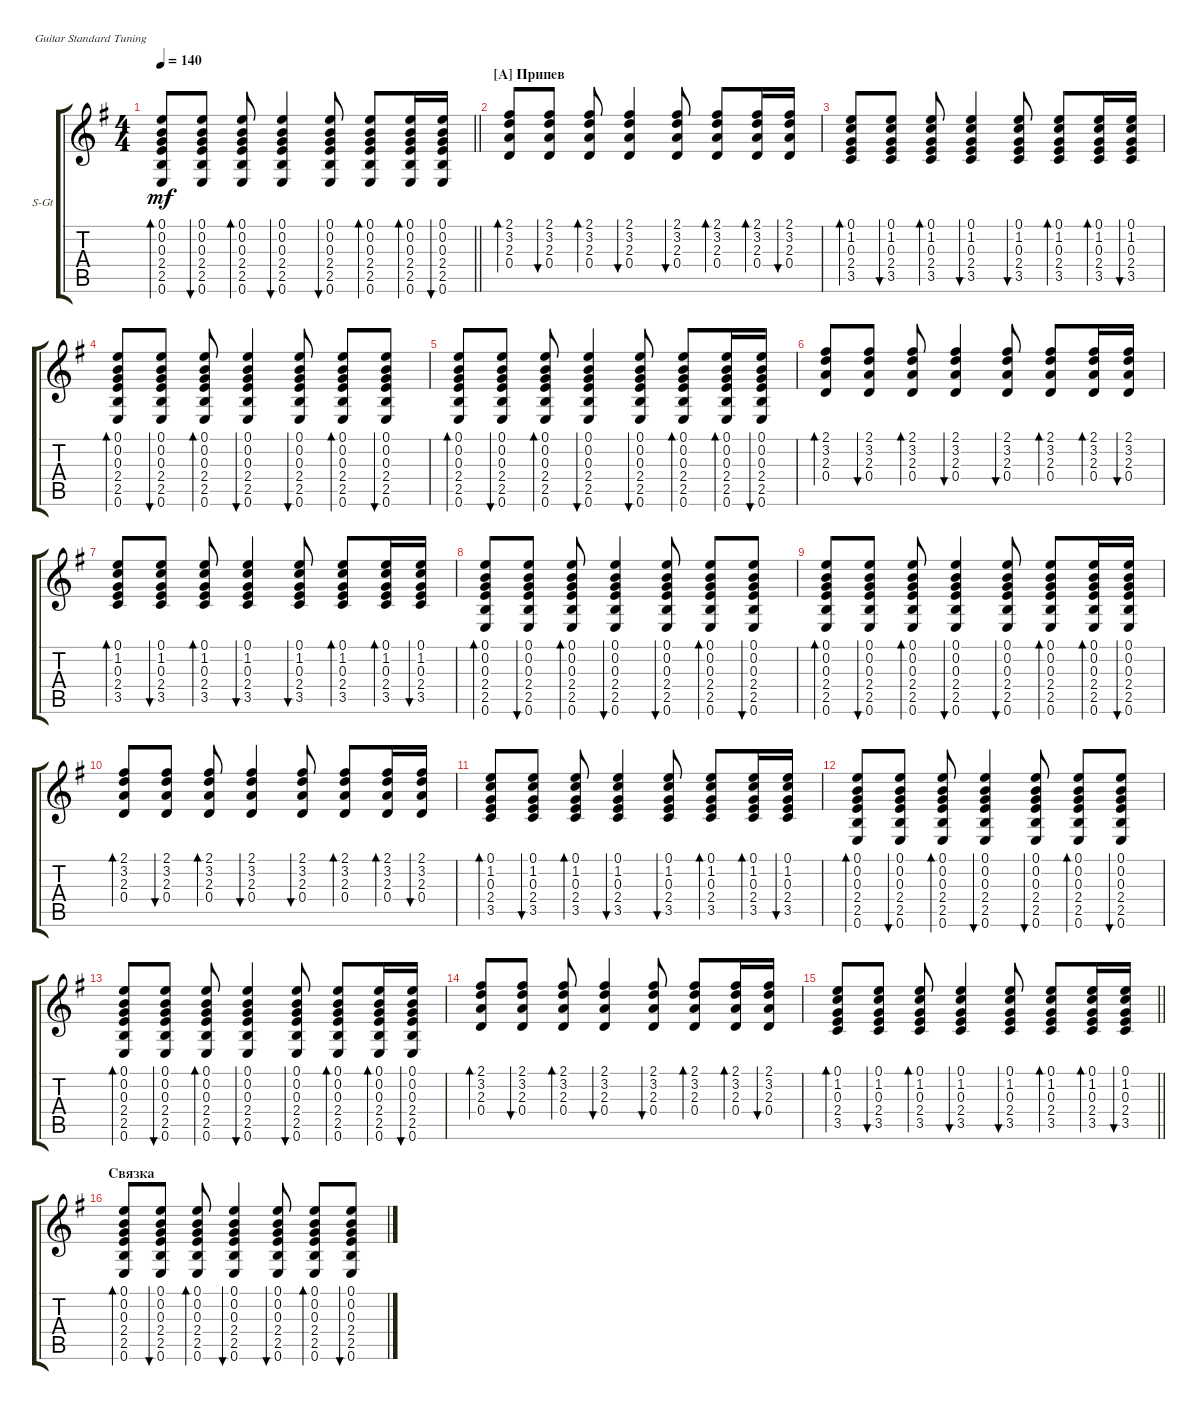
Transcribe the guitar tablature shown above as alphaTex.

\defaultSystemsLayout 4
\bracketExtendMode groupsimilarinstruments
\firstSystemTrackNameOrientation horizontal
\otherSystemsTrackNameOrientation horizontal
\track ("АКУСТИКА" "S-Gt") {instrument acousticguitarsteel}
\staff {score tabs}
\tuning (E4 B3 G3 D3 A2 E2)
\ts (4 4)
\tempo 140
\clef g2
\barLineRight lightlight
\ks eminor
(0.6 2.5 2.4 0.3 0.2 0.1).8{bd 30 dy mf} (0.6 2.5 2.4 0.3 0.2 0.1).8{bu 30} (0.6 2.5 2.4 0.3 0.2 0.1).8{bd 30} (0.6 2.5 2.4 0.3 0.2 0.1).4{bu 30} (0.6 2.5 2.4 0.3 0.2 0.1).8{bu 30} (0.6 2.5 2.4 0.3 0.2 0.1).8{bd 30} (0.6 2.4 2.5 0.3 0.2 0.1).16{bd 30} (0.6 2.5 2.4 0.1 0.2 0.3).16{bu 30} |
\section ("A" "Припев")
(0.4 2.3 3.2 2.1).8{bd 30} (0.4 2.3 3.2 2.1).8{bu 30} (0.4 2.3 3.2 2.1).8{bd 30} (0.4 2.3 3.2 2.1).4{bu 30} (0.4 2.3 3.2 2.1).8{bu 30} (0.4 2.3 3.2 2.1).8{bd 30} (0.4 2.3 3.2 2.1).16{bd 30} (0.4 2.3 3.2 2.1).16{bu 30} |
(3.5 2.4 0.3 1.2 0.1).8{bd 30} (3.5 2.4 0.3 1.2 0.1).8{bu 30} (3.5 2.4 0.3 1.2 0.1).8{bd 30} (3.5 2.4 0.3 1.2 0.1).4{bu 30} (3.5 2.4 0.3 1.2 0.1).8{bu 30} (3.5 2.4 0.3 1.2 0.1).8{bd 30} (3.5 2.4 0.3 1.2 0.1).16{bd 30} (3.5 2.4 0.3 1.2 0.1).16{bu 30} |
(0.6 2.5 2.4 0.3 0.2 0.1).8{bd 30} (0.6 2.5 2.4 0.3 0.2 0.1).8{bu 30} (0.6 2.5 2.4 0.3 0.2 0.1).8{bd 30} (0.6 2.5 2.4 0.3 0.2 0.1).4{bu 30} (0.6 2.5 2.4 0.3 0.2 0.1).8{bu 30} (0.6 2.5 2.4 0.3 0.2 0.1).8{bd 30} (0.6 2.5 2.4 0.3 0.2 0.1).8{bu 30} |
(0.6 2.5 2.4 0.3 0.2 0.1).8{bd 30} (0.6 2.5 2.4 0.3 0.2 0.1).8{bu 30} (0.6 2.5 2.4 0.3 0.2 0.1).8{bd 30} (0.6 2.5 2.4 0.3 0.2 0.1).4{bu 30} (0.6 2.5 2.4 0.3 0.2 0.1).8{bu 30} (0.6 2.5 2.4 0.3 0.2 0.1).8{bd 30} (0.6 2.4 2.5 0.3 0.2 0.1).16{bd 30} (0.6 2.5 2.4 0.1 0.2 0.3).16{bu 30} |
(0.4 2.3 3.2 2.1).8{bd 30} (0.4 2.3 3.2 2.1).8{bu 30} (0.4 2.3 3.2 2.1).8{bd 30} (0.4 2.3 3.2 2.1).4{bu 30} (0.4 2.3 3.2 2.1).8{bu 30} (0.4 2.3 3.2 2.1).8{bd 30} (0.4 2.3 3.2 2.1).16{bd 30} (0.4 2.3 3.2 2.1).16{bu 30} |
(3.5 2.4 0.3 1.2 0.1).8{bd 30} (3.5 2.4 0.3 1.2 0.1).8{bu 30} (3.5 2.4 0.3 1.2 0.1).8{bd 30} (3.5 2.4 0.3 1.2 0.1).4{bu 30} (3.5 2.4 0.3 1.2 0.1).8{bu 30} (3.5 2.4 0.3 1.2 0.1).8{bd 30} (3.5 2.4 0.3 1.2 0.1).16{bd 30} (3.5 2.4 0.3 1.2 0.1).16{bu 30} |
(0.6 2.5 2.4 0.3 0.2 0.1).8{bd 30} (0.6 2.5 2.4 0.3 0.2 0.1).8{bu 30} (0.6 2.5 2.4 0.3 0.2 0.1).8{bd 30} (0.6 2.5 2.4 0.3 0.2 0.1).4{bu 30} (0.6 2.5 2.4 0.3 0.2 0.1).8{bu 30} (0.6 2.5 2.4 0.3 0.2 0.1).8{bd 30} (0.6 2.5 2.4 0.3 0.2 0.1).8{bu 30} |
(0.6 2.5 2.4 0.3 0.2 0.1).8{bd 30} (0.6 2.5 2.4 0.3 0.2 0.1).8{bu 30} (0.6 2.5 2.4 0.3 0.2 0.1).8{bd 30} (0.6 2.5 2.4 0.3 0.2 0.1).4{bu 30} (0.6 2.5 2.4 0.3 0.2 0.1).8{bu 30} (0.6 2.5 2.4 0.3 0.2 0.1).8{bd 30} (0.6 2.4 2.5 0.3 0.2 0.1).16{bd 30} (0.6 2.5 2.4 0.1 0.2 0.3).16{bu 30} |
(0.4 2.3 3.2 2.1).8{bd 30} (0.4 2.3 3.2 2.1).8{bu 30} (0.4 2.3 3.2 2.1).8{bd 30} (0.4 2.3 3.2 2.1).4{bu 30} (0.4 2.3 3.2 2.1).8{bu 30} (0.4 2.3 3.2 2.1).8{bd 30} (0.4 2.3 3.2 2.1).16{bd 30} (0.4 2.3 3.2 2.1).16{bu 30} |
(3.5 2.4 0.3 1.2 0.1).8{bd 30} (3.5 2.4 0.3 1.2 0.1).8{bu 30} (3.5 2.4 0.3 1.2 0.1).8{bd 30} (3.5 2.4 0.3 1.2 0.1).4{bu 30} (3.5 2.4 0.3 1.2 0.1).8{bu 30} (3.5 2.4 0.3 1.2 0.1).8{bd 30} (3.5 2.4 0.3 1.2 0.1).16{bd 30} (3.5 2.4 0.3 1.2 0.1).16{bu 30} |
(0.6 2.5 2.4 0.3 0.2 0.1).8{bd 30} (0.6 2.5 2.4 0.3 0.2 0.1).8{bu 30} (0.6 2.5 2.4 0.3 0.2 0.1).8{bd 30} (0.6 2.5 2.4 0.3 0.2 0.1).4{bu 30} (0.6 2.5 2.4 0.3 0.2 0.1).8{bu 30} (0.6 2.5 2.4 0.3 0.2 0.1).8{bd 30} (0.6 2.5 2.4 0.3 0.2 0.1).8{bu 30} |
(0.6 2.5 2.4 0.3 0.2 0.1).8{bd 30} (0.6 2.5 2.4 0.3 0.2 0.1).8{bu 30} (0.6 2.5 2.4 0.3 0.2 0.1).8{bd 30} (0.6 2.5 2.4 0.3 0.2 0.1).4{bu 30} (0.6 2.5 2.4 0.3 0.2 0.1).8{bu 30} (0.6 2.5 2.4 0.3 0.2 0.1).8{bd 30} (0.6 2.4 2.5 0.3 0.2 0.1).16{bd 30} (0.6 2.5 2.4 0.1 0.2 0.3).16{bu 30} |
(0.4 2.3 3.2 2.1).8{bd 30} (0.4 2.3 3.2 2.1).8{bu 30} (0.4 2.3 3.2 2.1).8{bd 30} (0.4 2.3 3.2 2.1).4{bu 30} (0.4 2.3 3.2 2.1).8{bu 30} (0.4 2.3 3.2 2.1).8{bd 30} (0.4 2.3 3.2 2.1).16{bd 30} (0.4 2.3 3.2 2.1).16{bu 30} |
\barLineRight lightlight
(3.5 2.4 0.3 1.2 0.1).8{bd 30} (3.5 2.4 0.3 1.2 0.1).8{bu 30} (3.5 2.4 0.3 1.2 0.1).8{bd 30} (3.5 2.4 0.3 1.2 0.1).4{bu 30} (3.5 2.4 0.3 1.2 0.1).8{bu 30} (3.5 2.4 0.3 1.2 0.1).8{bd 30} (3.5 2.4 0.3 1.2 0.1).16{bd 30} (3.5 2.4 0.3 1.2 0.1).16{bu 30} |
\section ("" "Связка")
(0.6 2.5 2.4 0.3 0.2 0.1).8{bd 30} (0.6 2.5 2.4 0.3 0.2 0.1).8{bu 30} (0.6 2.5 2.4 0.3 0.2 0.1).8{bd 30} (0.6 2.5 2.4 0.3 0.2 0.1).4{bu 30} (0.6 2.5 2.4 0.3 0.2 0.1).8{bu 30} (0.6 2.5 2.4 0.3 0.2 0.1).8{bd 30} (0.6 2.5 2.4 0.3 0.2 0.1).8{bu 30}
